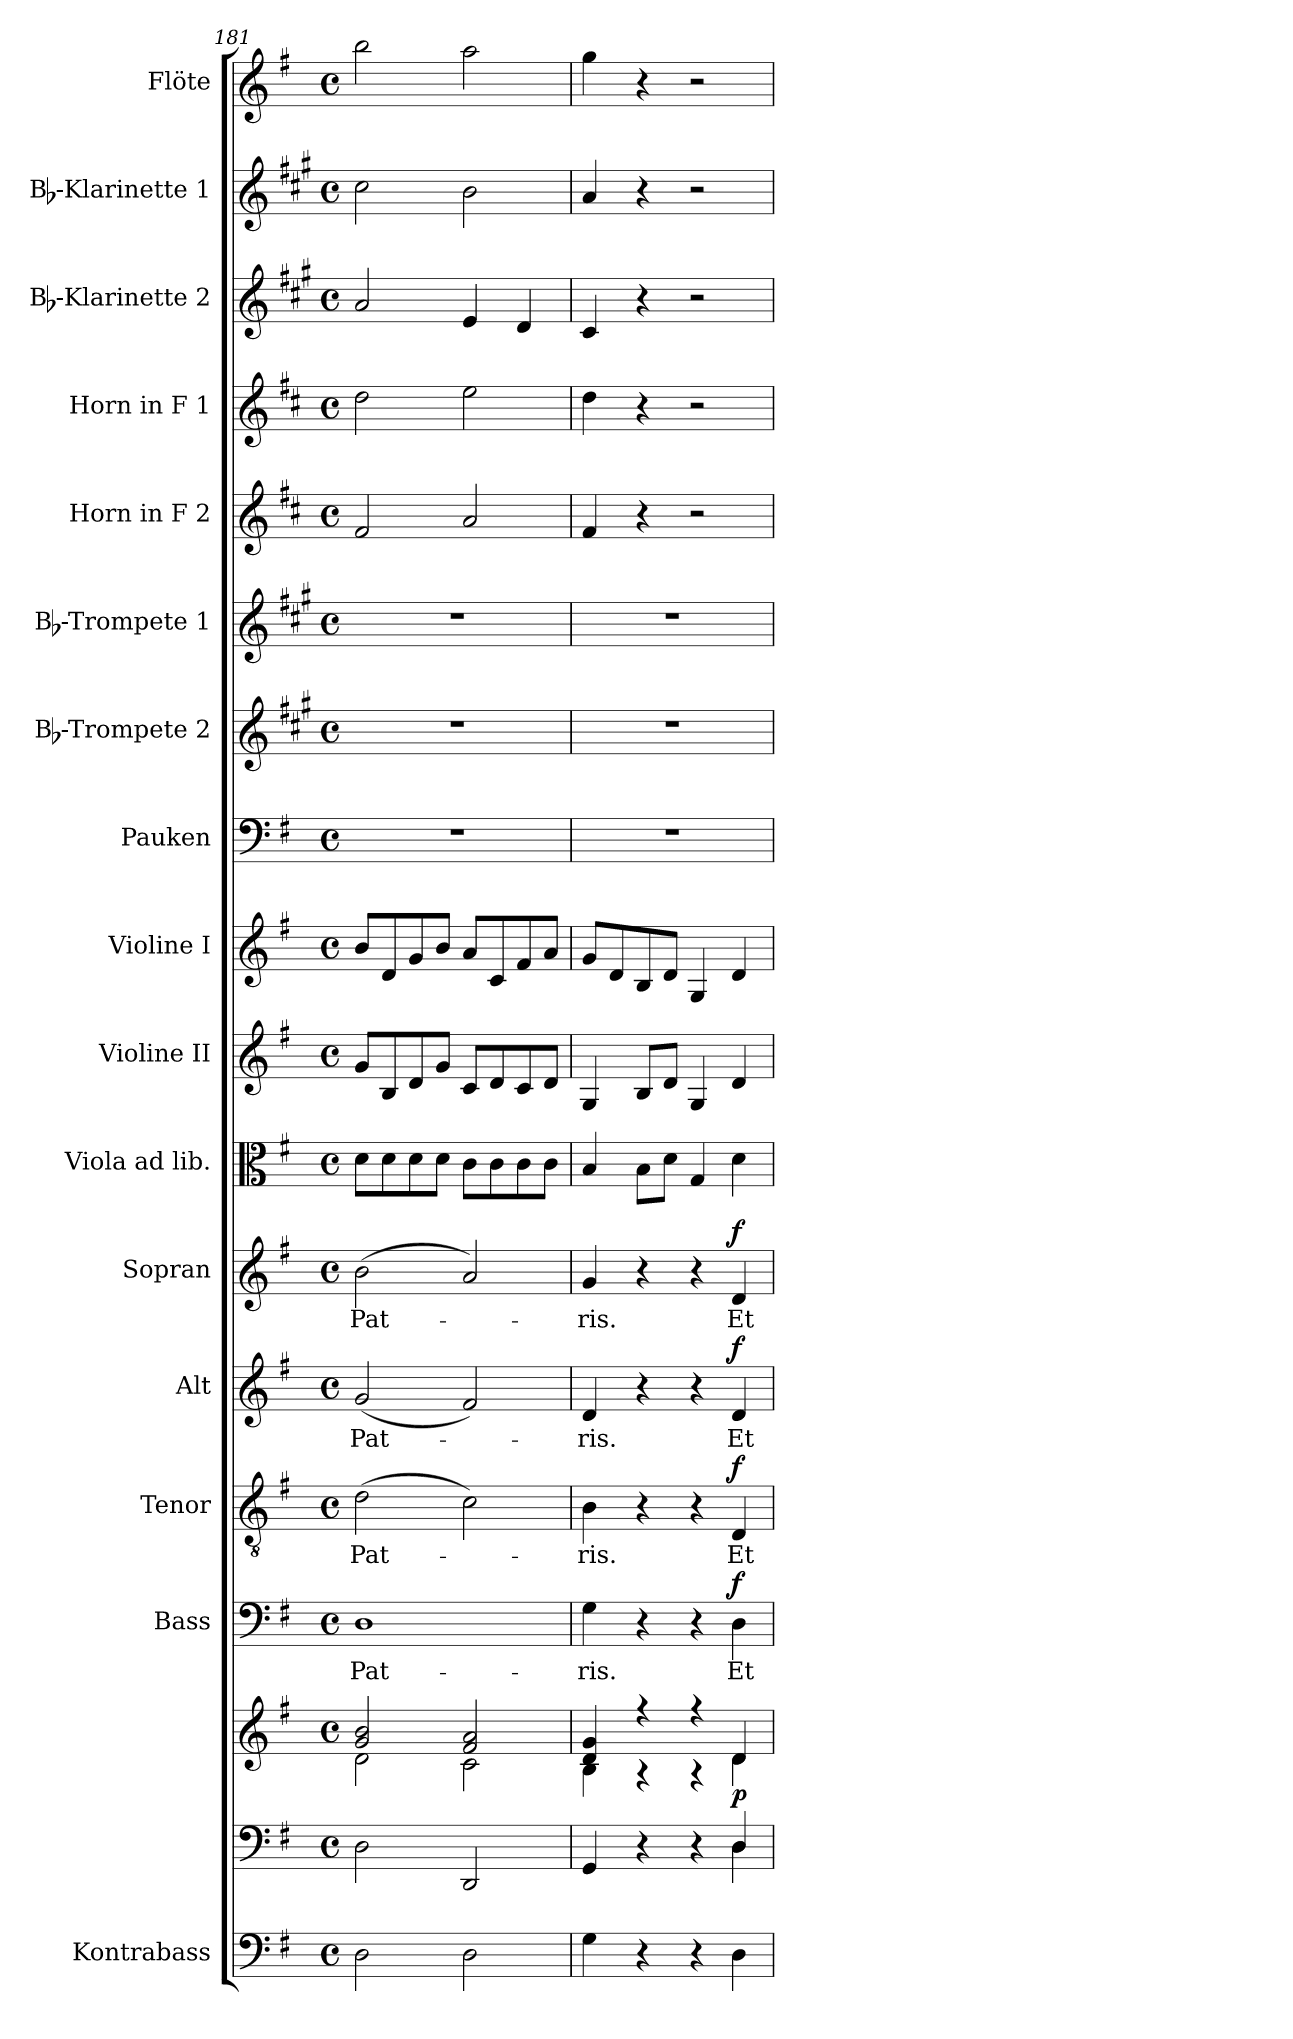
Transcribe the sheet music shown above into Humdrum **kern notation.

**kern	**kern	**kern	**dynam	**kern	**text	**dynam	**kern	**text	**dynam	**kern	**text	**dynam	**kern	**text	**dynam	**kern	**kern	**kern	**kern	**kern	**kern	**kern	**kern	**kern	**kern	**kern
*part17	*part16	*part16	*part16	*part15	*part15	*part15	*part14	*part14	*part14	*part13	*part13	*part13	*part12	*part12	*part12	*part11	*part10	*part9	*part8	*part7	*part6	*part5	*part4	*part3	*part2	*part1
*staff18	*staff17	*staff16	*staff16/17	*staff15	*staff15	*staff15	*staff14	*staff14	*staff14	*staff13	*staff13	*staff13	*staff12	*staff12	*staff12	*staff11	*staff10	*staff9	*staff8	*staff7	*staff6	*staff5	*staff4	*staff3	*staff2	*staff1
*I"Kontrabass	*	*	*	*I"Bass	*	*	*I"Tenor	*	*	*I"Alt	*	*	*I"Sopran	*	*	*I"Viola ad lib.	*I"Violine II	*I"Violine I	*I"Pauken	*I"Bb-Trompete 2	*I"Bb-Trompete 1	*I"Horn in F 2	*I"Horn in F 1	*I"Bb-Klarinette 2	*I"Bb-Klarinette 1	*I"Flöte
*I'Kb.	*	*	*	*I'B.	*	*	*I'T.	*	*	*I'A.	*	*	*I'S.	*	*	*I'Vla.	*I'Vl. II	*I'Vl. I	*I'Pk.	*I'Bb Trp. 2	*I'Bb Trp. 1	*	*	*I'Bb Kl. 2	*I'Bb Kl. 1	*I'Fl.
*clefF4	*clefF4	*clefG2	*	*clefF4	*	*	*clefGv2	*	*	*clefG2	*	*	*clefG2	*	*	*clefC3	*clefG2	*clefG2	*clefF4	*clefG2	*clefG2	*clefG2	*clefG2	*clefG2	*clefG2	*clefG2
*ITrd7c12	*	*	*	*	*	*	*	*	*	*	*	*	*	*	*	*	*	*	*	*ITrd1c2	*ITrd1c2	*ITrd4c7	*ITrd4c7	*ITrd1c2	*ITrd1c2	*
*k[f#]	*k[f#]	*k[f#]	*	*k[f#]	*	*	*k[f#]	*	*	*k[f#]	*	*	*k[f#]	*	*	*k[f#]	*k[f#]	*k[f#]	*k[f#]	*k[f#]	*k[f#]	*k[f#]	*k[f#]	*k[f#]	*k[f#]	*k[f#]
*G:	*G:	*G:	*	*G:	*	*	*G:	*	*	*G:	*	*	*G:	*	*	*G:	*G:	*G:	*G:	*G:	*G:	*G:	*G:	*G:	*G:	*G:
*M4/4	*M4/4	*M4/4	*	*M4/4	*	*	*M4/4	*	*	*M4/4	*	*	*M4/4	*	*	*M4/4	*M4/4	*M4/4	*M4/4	*M4/4	*M4/4	*M4/4	*M4/4	*M4/4	*M4/4	*M4/4
*met(c)	*met(c)	*met(c)	*	*met(c)	*	*	*met(c)	*	*	*met(c)	*	*	*met(c)	*	*	*met(c)	*met(c)	*met(c)	*met(c)	*met(c)	*met(c)	*met(c)	*met(c)	*met(c)	*met(c)	*met(c)
=181	=181	=181	=181	=181	=181	=181	=181	=181	=181	=181	=181	=181	=181	=181	=181	=181	=181	=181	=181	=181	=181	=181	=181	=181	=181	=181
*	*	*^	*	*	*	*	*	*	*	*	*	*	*	*	*	*	*	*	*	*	*	*	*	*	*	*
!	!	!	!	!	!	!LO:LY:b	!	!	!LO:LY:b	!	!	!LO:LY:b	!	!	!LO:LY:b	!	!	!	!	!	!	!	!	!	!	!	!
2DD\	2D\	2g/ 2b/	2d\	.	1D	Pat-	.	(>2d\	Pat-	.	(<2g/	Pat-	.	(>2b\	Pat-	.	8d\L	8g/L	8b/L	1r	1r	1r	2B/	2g\	2g/	2b\	2bb\
.	.	.	.	.	.	.	.	.	.	.	.	.	.	.	.	.	8d\	8B/	8d/	.	.	.	.	.	.	.	.
.	.	.	.	.	.	.	.	.	.	.	.	.	.	.	.	.	8d\	8d/	8g/	.	.	.	.	.	.	.	.
.	.	.	.	.	.	.	.	.	.	.	.	.	.	.	.	.	8d\J	8g/J	8b/J	.	.	.	.	.	.	.	.
2DD\	2DD/	2f#/ 2a/	2c\	.	.	.	.	2c\)	.	.	2f#/)	.	.	2a/)	.	.	8c\L	8c/L	8a/L	.	.	.	2d/	2a\	4d/	2a\	2aa\
.	.	.	.	.	.	.	.	.	.	.	.	.	.	.	.	.	8c\	8d/	8c/	.	.	.	.	.	.	.	.
.	.	.	.	.	.	.	.	.	.	.	.	.	.	.	.	.	8c\	8c/	8f#/	.	.	.	.	.	4c/	.	.
.	.	.	.	.	.	.	.	.	.	.	.	.	.	.	.	.	8c\J	8d/J	8a/J	.	.	.	.	.	.	.	.
=182	=182	=182	=182	=182	=182	=182	=182	=182	=182	=182	=182	=182	=182	=182	=182	=182	=182	=182	=182	=182	=182	=182	=182	=182	=182	=182	=182
*	*^	*	*	*	*	*	*	*	*	*	*	*	*	*	*	*	*	*	*	*	*	*	*	*	*	*	*
!	!	!	!	!	!	!	!LO:LY:b	!	!	!LO:LY:b	!	!	!LO:LY:b	!	!	!LO:LY:b	!	!	!	!	!	!	!	!	!	!	!	!
4GG\	4GG/	2.ryy	4d/ 4g/	4B\	.	4G\	-ris.	.	4B\	-ris.	.	4d/	-ris.	.	4g/	-ris.	.	4B/	4G/	8g/L	1r	1r	1r	4B/	4g\	4B/	4g/	4gg\
.	.	.	.	.	.	.	.	.	.	.	.	.	.	.	.	.	.	.	.	8d/	.	.	.	.	.	.	.	.
4r	4r	.	4r	4r	.	4r	.	.	4r	.	.	4r	.	.	4r	.	.	8B\L	8B/L	8B/	.	.	.	4r	4r	4r	4r	4r
.	.	.	.	.	.	.	.	.	.	.	.	.	.	.	.	.	.	8d\J	8d/J	8d/J	.	.	.	.	.	.	.	.
4r	4r	.	4r	4r	.	4r	.	.	4r	.	.	4r	.	.	4r	.	.	4G/	4G/	4G/	.	.	.	2r	2r	2r	2r	2r
!	!	!	!	!	!LO:DY:b	!	!LO:LY:b	!LO:DY:a	!	!LO:LY:b	!LO:DY:a	!	!LO:LY:b	!LO:DY:a	!	!LO:LY:b	!LO:DY:a	!	!	!	!	!	!	!	!	!	!	!
4DD\	4D/	4D\	4d/	4d\	p	4D\	Et	f	4D/	Et	f	4d/	Et	f	4d/	Et	f	4d\	4d/	4d/	.	.	.	.	.	.	.	.
*	*v	*v	*	*	*	*	*	*	*	*	*	*	*	*	*	*	*	*	*	*	*	*	*	*	*	*	*	*
*	*	*v	*v	*	*	*	*	*	*	*	*	*	*	*	*	*	*	*	*	*	*	*	*	*	*	*	*
=	=	=	=	=	=	=	=	=	=	=	=	=	=	=	=	=	=	=	=	=	=	=	=	=	=	=
*-	*-	*-	*-	*-	*-	*-	*-	*-	*-	*-	*-	*-	*-	*-	*-	*-	*-	*-	*-	*-	*-	*-	*-	*-	*-	*-
